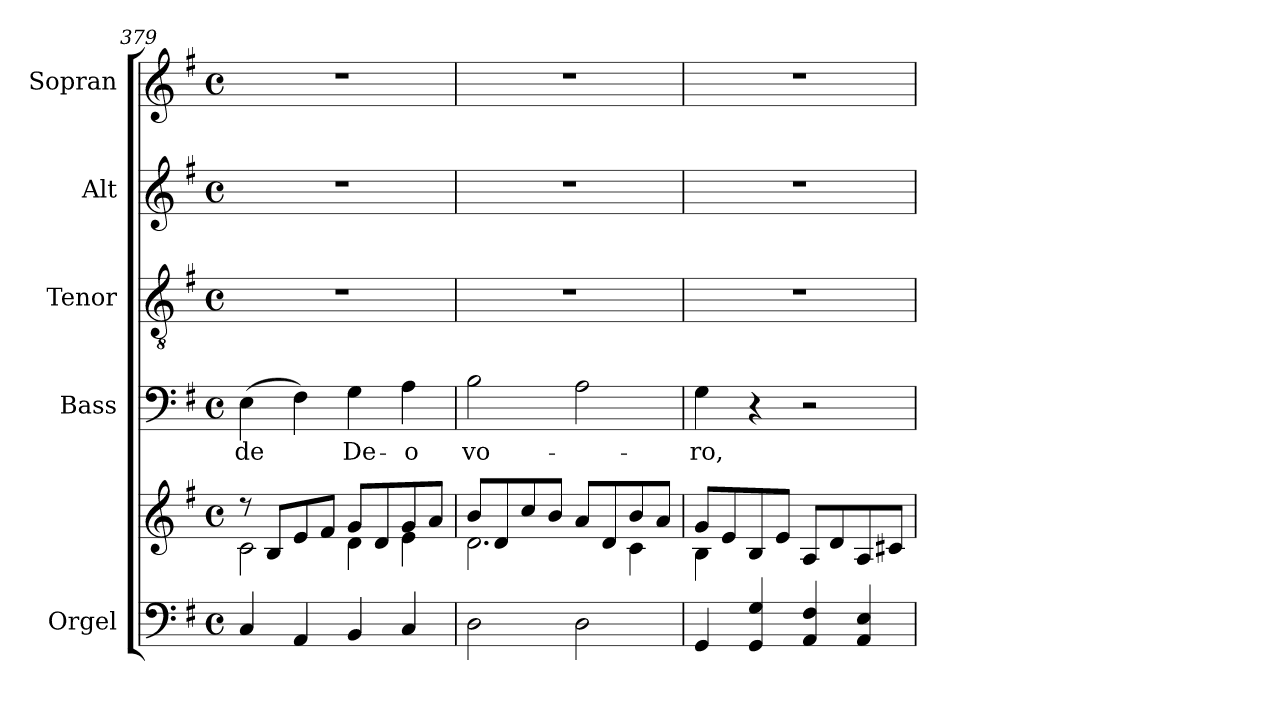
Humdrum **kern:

**kern	**kern	**kern	**text	**kern	**kern	**kern
*part5	*part5	*part4	*part4	*part3	*part2	*part1
*staff6	*staff5	*staff4	*staff4	*staff3	*staff2	*staff1
*I"Orgel	*	*I"Bass	*	*I"Tenor	*I"Alt	*I"Sopran
*I'Org.	*	*I'B	*	*I'T	*I'A	*I'S
*clefF4	*clefG2	*clefF4	*	*clefGv2	*clefG2	*clefG2
*k[f#]	*k[f#]	*k[f#]	*	*k[f#]	*k[f#]	*k[f#]
*G:	*G:	*G:	*	*G:	*G:	*G:
*M4/4	*M4/4	*M4/4	*	*M4/4	*M4/4	*M4/4
*met(c)	*met(c)	*met(c)	*	*met(c)	*met(c)	*met(c)
=379	=379	=379	=379	=379	=379	=379
*	*^	*	*	*	*	*
!	!	!	!	!LO:LY:b	!	!	!
4C/	8r	2c\	(>4E\	de	1r	1r	1r
.	8B/L	.	.	.	.	.	.
4AA/	8e/	.	4F#\)	.	.	.	.
.	8f#/J	.	.	.	.	.	.
!	!	!	!	!LO:LY:b	!	!	!
4BB/	8g/L	4d\	4G\	De-	.	.	.
.	8d/	.	.	.	.	.	.
!	!	!	!	!LO:LY:b	!	!	!
4C/	8g/	4e\	4A\	-o	.	.	.
.	8a/J	.	.	.	.	.	.
=380	=380	=380	=380	=380	=380	=380	=380
!	!	!	!	!LO:LY:b	!	!	!
2D\	8b/L	2.d\	2B\	vo-	1r	1r	1r
.	8d/	.	.	.	.	.	.
.	8cc/	.	.	.	.	.	.
.	8b/J	.	.	.	.	.	.
2D\	8a/L	.	2A\	.	.	.	.
.	8d/	.	.	.	.	.	.
.	8b/	4c\	.	.	.	.	.
.	8a/J	.	.	.	.	.	.
!!LO:LB:g=z
=381	=381	=381	=381	=381	=381	=381	=381
!	!	!	!	!LO:LY:b	!	!	!
4GG/	8g/L	4B\	4G\	-ro,	1r	1r	1r
.	8e/	.	.	.	.	.	.
4GG/ 4G/	8B/	4ryy	4r	.	.	.	.
.	8e/J	.	.	.	.	.	.
4AA/ 4F#/	8A/L	2ryy	2r	.	.	.	.
.	8d/	.	.	.	.	.	.
4AA/ 4E/	8A/	.	.	.	.	.	.
.	8c#X/J	.	.	.	.	.	.
*	*v	*v	*	*	*	*	*
=	=	=	=	=	=	=
*-	*-	*-	*-	*-	*-	*-
